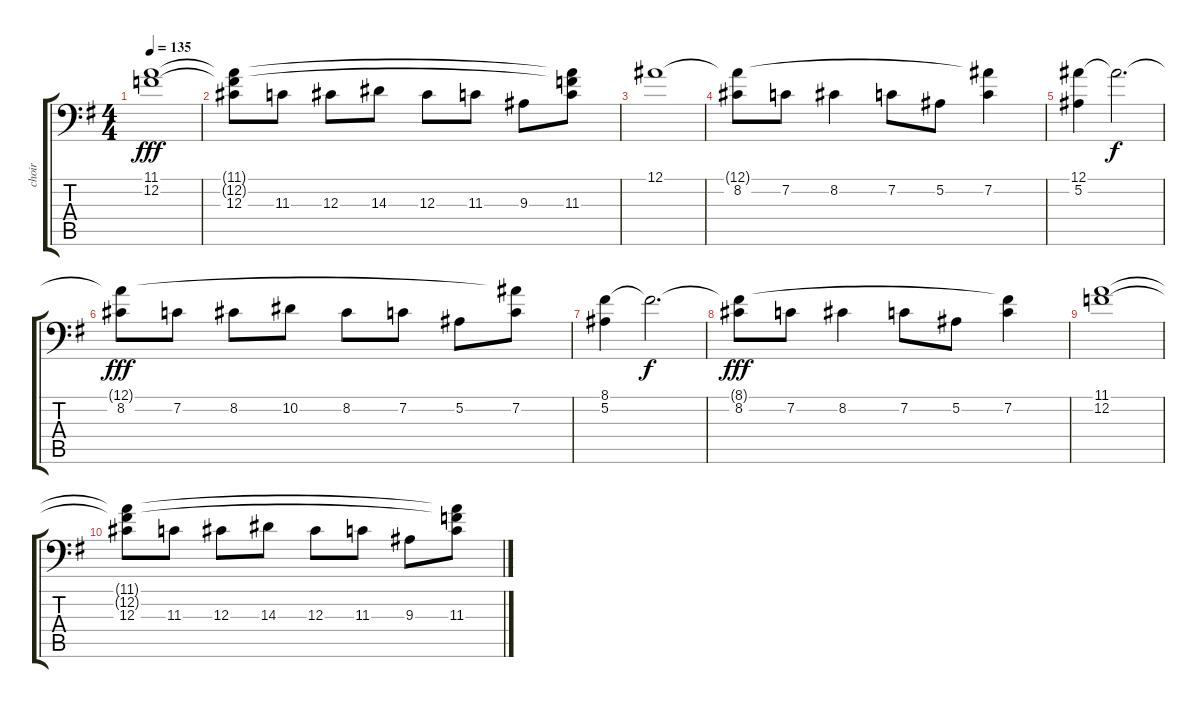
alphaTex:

\track ("choir" "choir") {instrument choiraahs}
\staff {score tabs}
\tuning (Bb3 F3 Db3 Ab2 Eb2 Bb1) {hide}
\ts (4 4)
\tempo 135
\clef f4
\ks eminor
(11.1 12.2).1{dy fff} |
(11.1{t} 12.2{t} 12.3).8 11.3.8 12.3.8 14.3.8 12.3.8 11.3.8 9.3.8 (11.1{t} 12.2{t} 11.3).8 |
12.1.1 |
(12.1{t} 8.2).8 7.2.8 8.2.4 7.2.8 5.2.8 (12.1{t} 7.2).4 |
(12.1 5.2).4 12.1{t}.2{d dy f} |
(12.1{t} 8.2).8{dy fff} 7.2.8 8.2.8 10.2.8 8.2.8 7.2.8 5.2.8 (12.1{t} 7.2).8 |
(8.1 5.2).4 8.1{t}.2{d dy f} |
(8.1{t} 8.2).8{dy fff} 7.2.8 8.2.4 7.2.8 5.2.8 (8.1{t} 7.2).4 |
(11.1 12.2).1 |
(11.1{t} 12.2{t} 12.3).8 11.3.8 12.3.8 14.3.8 12.3.8 11.3.8 9.3.8 (11.1{t} 12.2{t} 11.3).8
